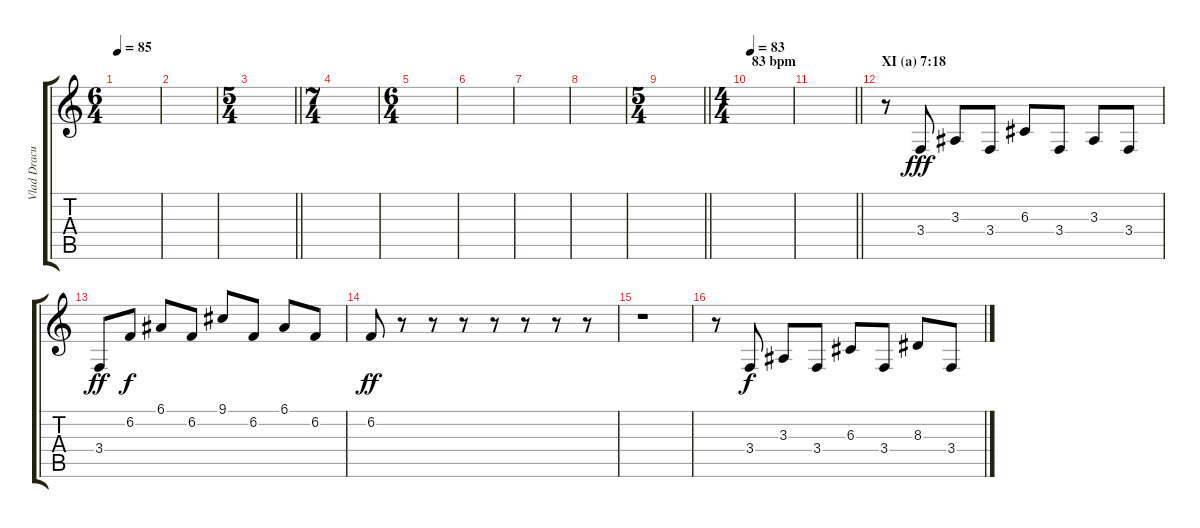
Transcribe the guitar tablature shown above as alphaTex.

\track ("Vlad Dracul / Marcel \"Vampallens\"" "Vlad Dracu") {instrument stringensemble1}
\staff {score tabs}
\tuning (E4 B3 G3 D3 A2 E2) {hide}
\ts (6 4)
\tempo 85
\clef g2
\ks c
|
|
\ts (5 4)
\barLineRight lightlight
|
\ts (7 4)
|
\ts (6 4)
|
|
|
|
\ts (5 4)
\barLineRight lightlight
|
\ts (4 4)
\section ("" "83 bpm")
\tempo 83
|
\barLineRight lightlight
|
\section ("" "XI (a) 7:18")
r.8 3.4.8{dy fff} 3.3.8 3.4.8 6.3.8 3.4.8 3.3.8 3.4.8 |
3.4.8{dy ff} 6.2.8{dy f} 6.1.8 6.2.8 9.1.8 6.2.8 6.1.8 6.2.8 |
6.2.8{dy ff} r.8 r.8 r.8 r.8 r.8 r.8 r.8 |
r.1 |
r.8 3.4.8{dy f} 3.3.8 3.4.8 6.3.8 3.4.8 8.3.8 3.4.8
